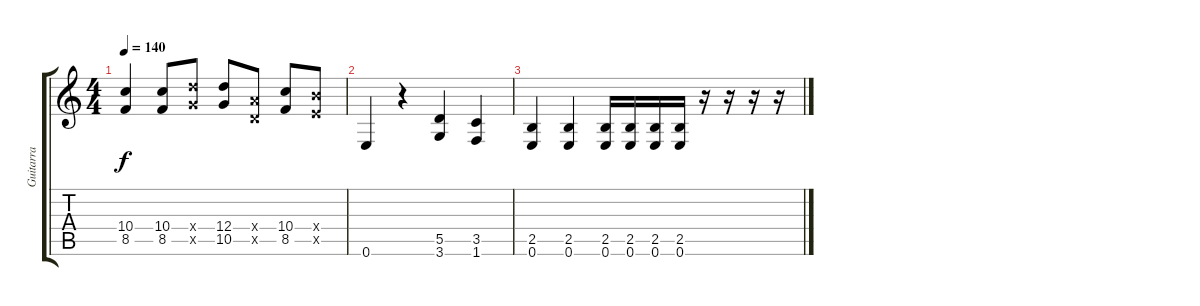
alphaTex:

\track ("Guitarra" "Guitarra") {instrument distortionguitar}
\staff {score tabs}
\tuning (E4 B3 G3 D3 A2 E2) {hide}
\ts (4 4)
\tempo 140
\clef g2
\ks c
(10.4 8.5).4{dy f} (10.4 8.5).8 (12.4{x} 10.5{x}).8 (12.4 10.5).8 (7.4{x} 5.5{x}).8 (10.4 8.5).8 (9.4{x} 7.5{x}).8 |
0.6.4 r.4 (5.5 3.6).4 (3.5 1.6).4 |
(2.5 0.6).4 (2.5 0.6).4 (2.5 0.6).16 (2.5 0.6).16 (2.5 0.6).16 (2.5 0.6).16 r.16 r.16 r.16 r.16
